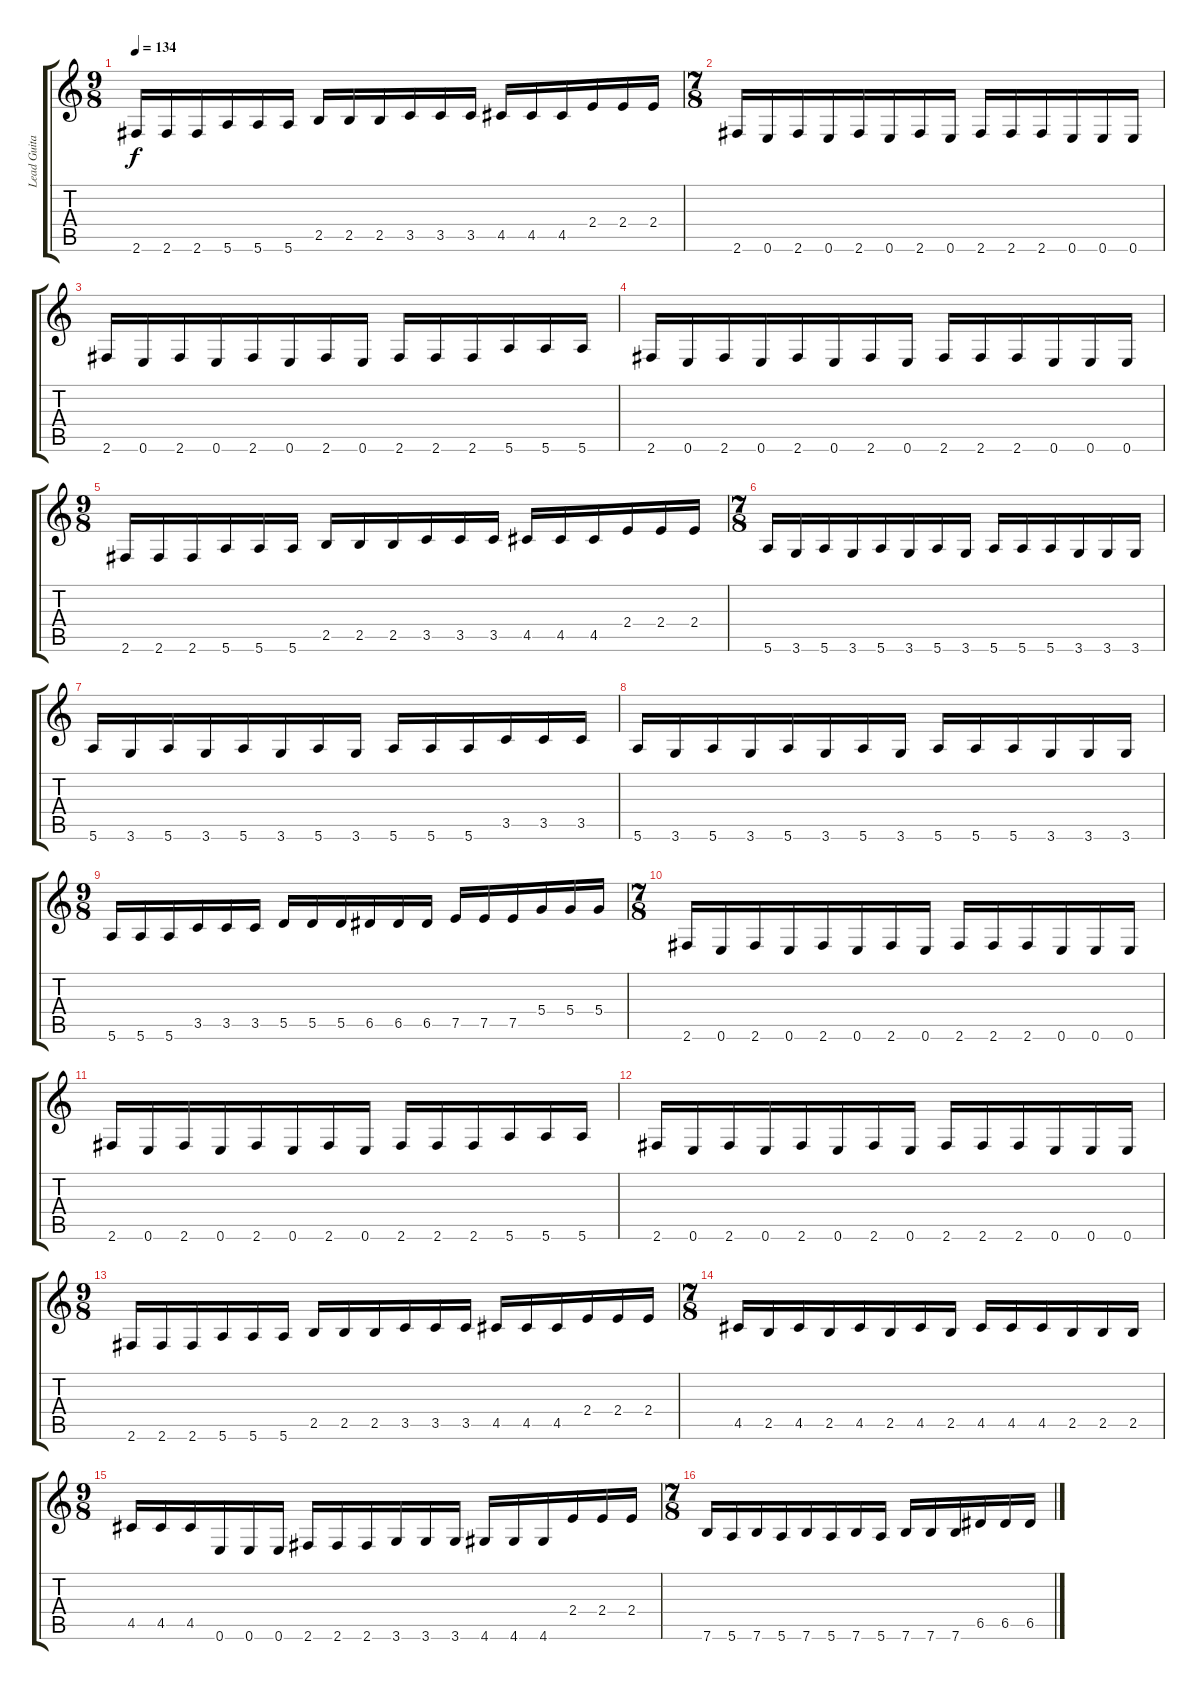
\track ("Lead Guitar" "Lead Guita") {instrument distortionguitar}
\staff {score tabs}
\tuning (E4 B3 G3 D3 A2 E2) {hide}
\ts (9 8)
\tempo 134
\clef g2
\ks c
2.6.16{dy f} 2.6.16 2.6.16 5.6.16 5.6.16 5.6.16 2.5.16 2.5.16 2.5.16 3.5.16 3.5.16 3.5.16 4.5.16 4.5.16 4.5.16 2.4.16 2.4.16 2.4.16 |
\ts (7 8)
2.6.16 0.6.16 2.6.16 0.6.16 2.6.16 0.6.16 2.6.16 0.6.16 2.6.16 2.6.16 2.6.16 0.6.16 0.6.16 0.6.16 |
2.6.16 0.6.16 2.6.16 0.6.16 2.6.16 0.6.16 2.6.16 0.6.16 2.6.16 2.6.16 2.6.16 5.6.16 5.6.16 5.6.16 |
2.6.16 0.6.16 2.6.16 0.6.16 2.6.16 0.6.16 2.6.16 0.6.16 2.6.16 2.6.16 2.6.16 0.6.16 0.6.16 0.6.16 |
\ts (9 8)
2.6.16 2.6.16 2.6.16 5.6.16 5.6.16 5.6.16 2.5.16 2.5.16 2.5.16 3.5.16 3.5.16 3.5.16 4.5.16 4.5.16 4.5.16 2.4.16 2.4.16 2.4.16 |
\ts (7 8)
5.6.16 3.6.16 5.6.16 3.6.16 5.6.16 3.6.16 5.6.16 3.6.16 5.6.16 5.6.16 5.6.16 3.6.16 3.6.16 3.6.16 |
5.6.16 3.6.16 5.6.16 3.6.16 5.6.16 3.6.16 5.6.16 3.6.16 5.6.16 5.6.16 5.6.16 3.5.16 3.5.16 3.5.16 |
5.6.16 3.6.16 5.6.16 3.6.16 5.6.16 3.6.16 5.6.16 3.6.16 5.6.16 5.6.16 5.6.16 3.6.16 3.6.16 3.6.16 |
\ts (9 8)
5.6.16 5.6.16 5.6.16 3.5.16 3.5.16 3.5.16 5.5.16 5.5.16 5.5.16 6.5.16 6.5.16 6.5.16 7.5.16 7.5.16 7.5.16 5.4.16 5.4.16 5.4.16 |
\ts (7 8)
2.6.16 0.6.16 2.6.16 0.6.16 2.6.16 0.6.16 2.6.16 0.6.16 2.6.16 2.6.16 2.6.16 0.6.16 0.6.16 0.6.16 |
2.6.16 0.6.16 2.6.16 0.6.16 2.6.16 0.6.16 2.6.16 0.6.16 2.6.16 2.6.16 2.6.16 5.6.16 5.6.16 5.6.16 |
2.6.16 0.6.16 2.6.16 0.6.16 2.6.16 0.6.16 2.6.16 0.6.16 2.6.16 2.6.16 2.6.16 0.6.16 0.6.16 0.6.16 |
\ts (9 8)
2.6.16 2.6.16 2.6.16 5.6.16 5.6.16 5.6.16 2.5.16 2.5.16 2.5.16 3.5.16 3.5.16 3.5.16 4.5.16 4.5.16 4.5.16 2.4.16 2.4.16 2.4.16 |
\ts (7 8)
4.5.16 2.5.16 4.5.16 2.5.16 4.5.16 2.5.16 4.5.16 2.5.16 4.5.16 4.5.16 4.5.16 2.5.16 2.5.16 2.5.16 |
\ts (9 8)
4.5.16 4.5.16 4.5.16 0.6.16 0.6.16 0.6.16 2.6.16 2.6.16 2.6.16 3.6.16 3.6.16 3.6.16 4.6.16 4.6.16 4.6.16 2.4.16 2.4.16 2.4.16 |
\ts (7 8)
7.6.16 5.6.16 7.6.16 5.6.16 7.6.16 5.6.16 7.6.16 5.6.16 7.6.16 7.6.16 7.6.16 6.5.16 6.5.16 6.5.16
